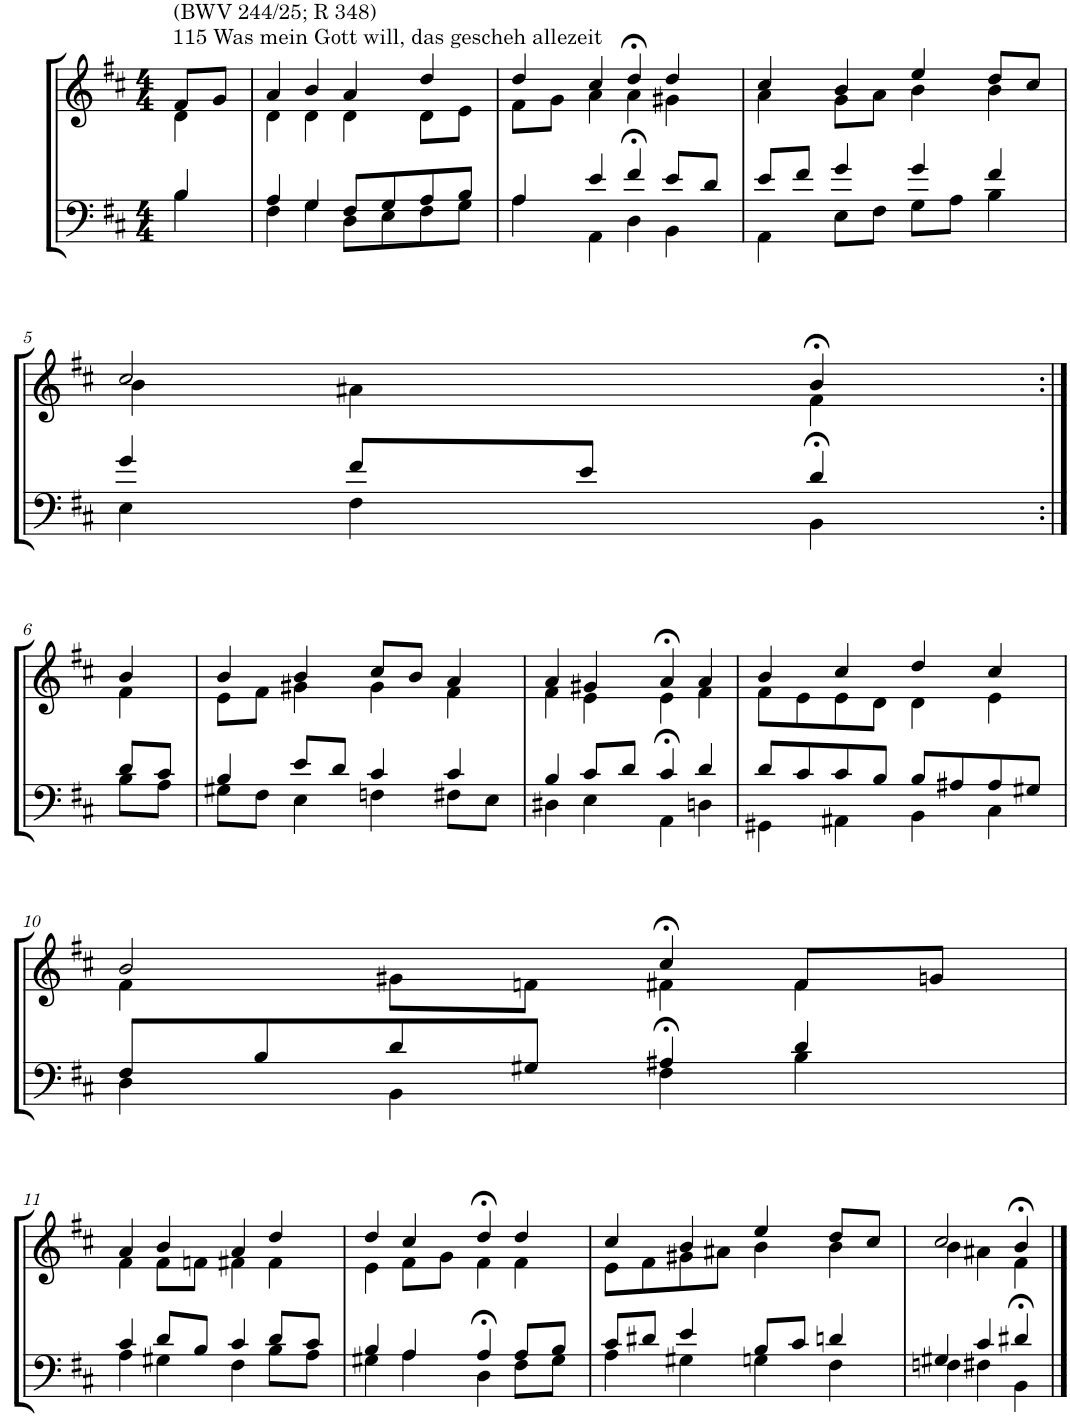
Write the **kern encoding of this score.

**kern	**kern
*part2	*part1
*staff2	*staff1
*I"Tenor/Baß	*I"Sopran/Alt
*clefF4	*clefG2
*k[f#c#]	*k[f#c#]
*M4/4	*M4/4
=1	=1
*^	*^
!	!	!LO:TX:a:t=115 Was mein Gott will, das gescheh allezeit	!
!	!	!LO:TX:a:t=(BWV 244/25; R 348)	!
4B/	4B\	8f#/L	4d\
.	.	8g/J	.
=2	=2	=2	=2
4A/	4F#\	4a/	4d\
4G/	4G\	4b/	4d\
8F#/L	8D\L	4a/	4d\
8G/	8E\	.	.
8A/	8F#\	4dd/	8d\L
8B/J	8G\J	.	8e\J
=3	=3	=3	=3
4A/	4A\	4dd/	8f#\L
.	.	.	8g\J
4e/	4AA\	4cc#/	4a\
4f#/	4D>\	4dd>/	4a\
8e/L	4BB\	4dd/	4g#X\
8d/J	.	.	.
=4	=4	=4	=4
8e/L	4AA\	4cc#/	4a\
8f#/J	.	.	.
4g/	8E\L	4b/	8g\L
.	8F#\J	.	8a\J
4g/	8G\L	4ee/	4b\
.	8A\J	.	.
4f#/	4B\	8dd/L	4b\
.	.	8cc#/J	.
!!LO:LB:g=z	!!
=5	=5	=5	=5
4g/	4E\	2cc#/	4b\
8f#/L	4F#\	.	4a#X\
8e/J	.	.	.
4d/	4BB>\	4b>/	4f#\
!!LO:LB:g=z	!!
=6:|!	=6:|!	=6:|!	=6:|!
8d/L	8B\L	4b/	4f#\
8c#/J	8A\J	.	.
=7	=7	=7	=7
4B/	8G#X\L	4b/	8e\L
.	8F#\J	.	8f#\J
8e/L	4E\	4b/	4g#X\
8d/J	.	.	.
4c#/	4Fn\	8cc#/L	4g#\
.	.	8b/J	.
4c#/	8F#X\L	4a/	4f#\
.	8E\J	.	.
=8	=8	=8	=8
4B/	4D#X\	4a/	4f#\
8c#/L	4E\	4g#X/	4e\
8d/J	.	.	.
4c#/	4AA>\	4a>/	4e\
4d/	4Dn\	4a/	4f#\
=9	=9	=9	=9
8d/L	4GG#X\	4b/	8f#\L
8c#/	.	.	8e\
8c#/	4AA#X\	4cc#/	8e\
8B/J	.	.	8d\J
8B/L	4BB\	4dd/	4d\
8A#X/	.	.	.
8A#/	4C#\	4cc#/	4e\
8G#X/J	.	.	.
!!LO:LB:g=z	!!
=10	=10	=10	=10
8F#/L	4D\	2b/	4f#\
8B/	.	.	.
8d/	4BB\	.	8g#X\L
8G#X/J	.	.	8fn\J
4A#X/	4F#>\	4cc#>/	4f#X\
4d/	4B\	8f#/L	4f#\
.	.	8gn/J	.
!!LO:LB:g=z	!!
=11	=11	=11	=11
4c#/	4A\	4a/	4f#\
8d/L	4G#X\	4b/	8f#\L
8B/J	.	.	8fn\J
4c#/	4F#\	4a/	4f#X\
8d/L	8B\L	4dd/	4f#\
8c#/J	8A\J	.	.
=12	=12	=12	=12
4B/	4G#X\	4dd/	4e\
4A/	4A\	4cc#/	8f#\L
.	.	.	8g\J
4A/	4D>\	4dd>/	4f#\
8A/L	8F#\L	4dd/	4f#\
8B/J	8G#\J	.	.
=13	=13	=13	=13
8c#/L	4A\	4cc#/	8e\L
8d#X/J	.	.	8f#\
4e/	4G#X\	4b/	8g#X\
.	.	.	8a#X\J
8B/L	4Gn\	4ee/	4b\
8c#/J	.	.	.
4dn/	4F#\	8dd/L	4b\
.	.	8cc#/J	.
=14	=14	=14	=14
4G#X/	4Fn\	2cc#/	4b\
4c#/	4F#X\	.	4a#X\
4d#X/	4BB>\	4b>/	4f#\
*v	*v	*	*
*	*v	*v
==	==
*-	*-
